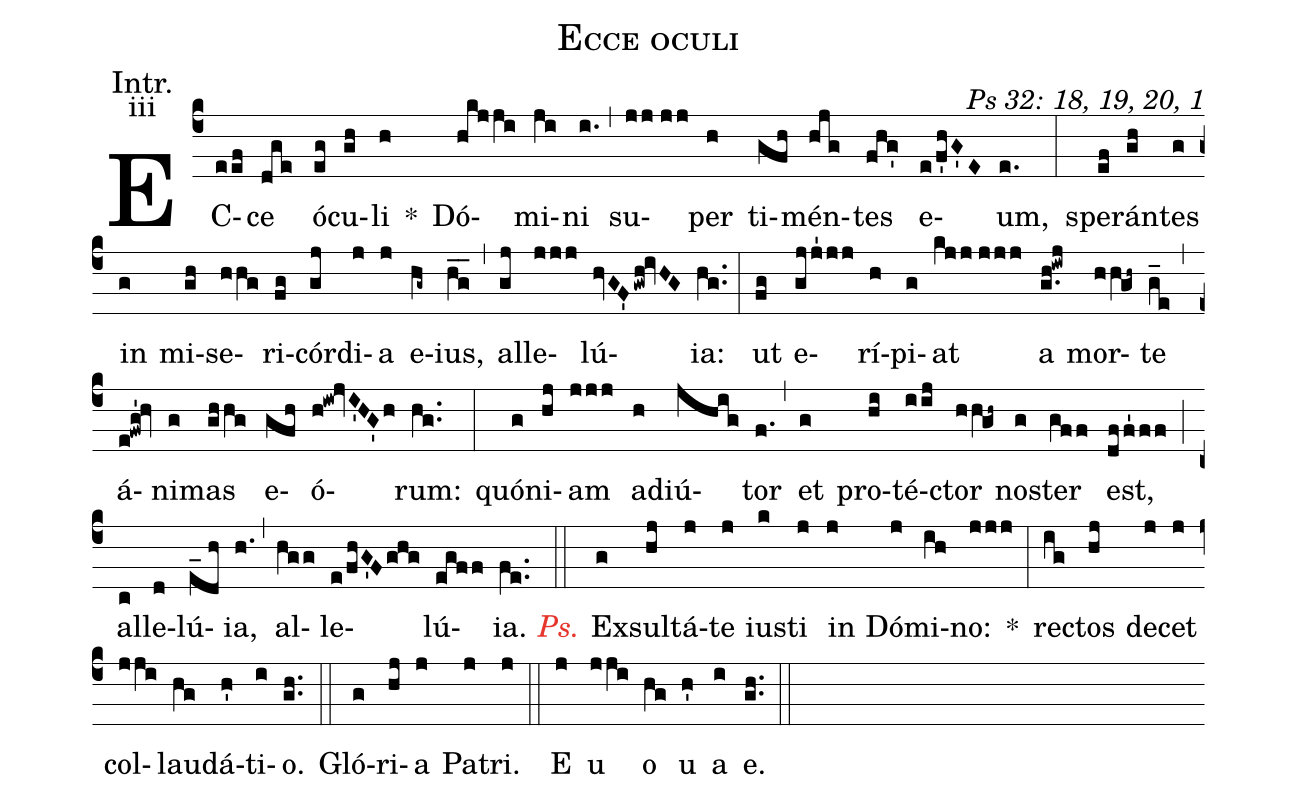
name: Ecce oculi;
office-part: Introitus;
mode: 3;
commentary: Ps 32: 18, 19, 20, 1;
annotation: Intr.;
annotation: iii;
%%
(c4) EC(eef)ce(dge) ó(eg)cu(gh)li(h) *() Dó(hkjji)mi(ji)ni(i.) (,) su(jj!//jj)per(h) ti(gfh)mén(hjg)tes(fhg') e(e!/f'hG'E)um,(e.) (:)
spe(ef)rán(gh)tes(g) in(g) mi(gh)se(hhg)ri(fg)cór(gj)di(j)a(j) e(hg~)ius,(hg__) (,) al(gj)le(jjj)lú(hvGF'gwh!ivHG)ia:(hg..) (:)
ut(fg) e(gjj'1jj)rí(h)pi(g)at(kjj!//jjj) a(g.h!iwj) mor(hhV!gh~)te(g_e) (,) á(e!fwg'!hv)ni(g)mas(ghhg) e(gfh)ó(h!iw!jvI'HG'h)rum:(hg..) (:)
quón(g)i(hj)am(jjj) ad(h)iú(jhig)tor(f.) (,) et(g) pro(hi)té(iij)ctor(hhV!gh~) no(g)ster(gff) est,(dff'1ff) (;) al(c)le(d)lú(e_dh)ia,(h.) (,) al(hgg)le(e!/fhG'Fghg)lú(egff)ia.(fe..) (::)
<c><i>Ps.</i></c> Ex(g)sul(hj)tá(j)te(j) ius(k)ti(j) in(j) Dó(j)mi(ih)no:(jjj) *(:)
rec(ig)tos(hj) de(j)cet(j) col(jji)lau(hg)dá(h')ti(i)o.(gh..) (::)
Gló(g)ri(hj)a(j) Pa(j)tri.(j) (::)
<eu>E(j) u(jji) o(hg) u(h') a(i) e.</eu>(gh..) (::)
